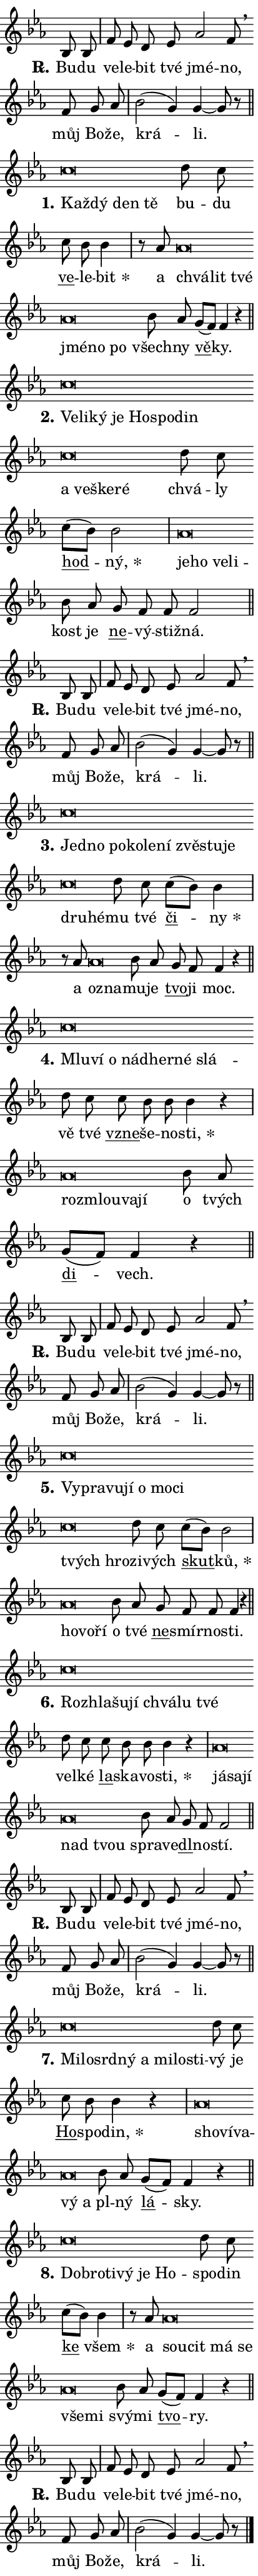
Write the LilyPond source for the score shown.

\version "2.24.0"
\header { tagline = "" }
\paper {
  indent = 0\cm
  top-margin = 0\cm
  right-margin = 0.13\cm % to fit lyric hyphens
  bottom-margin = 0\cm
  left-margin = 0\cm
  paper-width = 7\cm
  page-breaking = #ly:one-page-breaking
  system-system-spacing.basic-distance = #11
  score-system-spacing.basic-distance = #11
  ragged-last = ##f
}


%% Author: Thomas Morley
%% https://lists.gnu.org/archive/html/lilypond-user/2020-05/msg00002.html
#(define (line-position grob)
"Returns position of @var[grob} in current system:
   @code{'start}, if at first time-step
   @code{'end}, if at last time-step
   @code{'middle} otherwise
"
  (let* ((col (ly:item-get-column grob))
         (ln (ly:grob-object col 'left-neighbor))
         (rn (ly:grob-object col 'right-neighbor))
         (col-to-check-left (if (ly:grob? ln) ln col))
         (col-to-check-right (if (ly:grob? rn) rn col))
         (break-dir-left
           (and
             (ly:grob-property col-to-check-left 'non-musical #f)
             (ly:item-break-dir col-to-check-left)))
         (break-dir-right
           (and
             (ly:grob-property col-to-check-right 'non-musical #f)
             (ly:item-break-dir col-to-check-right))))
        (cond ((eqv? 1 break-dir-left) 'start)
              ((eqv? -1 break-dir-right) 'end)
              (else 'middle))))

#(define (tranparent-at-line-position vctor)
  (lambda (grob)
  "Relying on @code{line-position} select the relevant enry from @var{vctor}.
Used to determine transparency,"
    (case (line-position grob)
      ((end) (not (vector-ref vctor 0)))
      ((middle) (not (vector-ref vctor 1)))
      ((start) (not (vector-ref vctor 2))))))

noteHeadBreakVisibility =
#(define-music-function (break-visibility)(vector?)
"Makes @code{NoteHead}s transparent relying on @var{break-visibility}"
#{
  \override NoteHead.transparent =
    #(tranparent-at-line-position break-visibility)
#})

#(define delete-ledgers-for-transparent-note-heads
  (lambda (grob)
    "Reads whether a @code{NoteHead} is transparent.
If so this @code{NoteHead} is removed from @code{'note-heads} from
@var{grob}, which is supposed to be @code{LedgerLineSpanner}.
As a result ledgers are not printed for this @code{NoteHead}"
    (let* ((nhds-array (ly:grob-object grob 'note-heads))
           (nhds-list
             (if (ly:grob-array? nhds-array)
                 (ly:grob-array->list nhds-array)
                 '()))
           ;; Relies on the transparent-property being done before
           ;; Staff.LedgerLineSpanner.after-line-breaking is executed.
           ;; This is fragile ...
           (to-keep
             (remove
               (lambda (nhd)
                 (ly:grob-property nhd 'transparent #f))
               nhds-list)))
      ;; TODO find a better method to iterate over grob-arrays, similiar
      ;; to filter/remove etc for lists
      ;; For now rebuilt from scratch
      (set! (ly:grob-object grob 'note-heads)  '())
      (for-each
        (lambda (nhd)
          (ly:pointer-group-interface::add-grob grob 'note-heads nhd))
        to-keep))))

squashNotes = {
  \override NoteHead.X-extent = #'(-0.2 . 0.2)
  \override NoteHead.Y-extent = #'(-0.75 . 0)
  \override NoteHead.stencil =
    #(lambda (grob)
       (let ((pos (ly:grob-property grob 'staff-position)))
         (begin
           (if (< pos -7) (display "ERROR: Lower brevis then expected\n") (display "OK: Expected brevis position\n"))
           (if (<= pos -6) ly:text-interface::print ly:note-head::print))))
}
unSquashNotes = {
  \revert NoteHead.X-extent
  \revert NoteHead.Y-extent
  \revert NoteHead.stencil
}

hideNotes = \noteHeadBreakVisibility #begin-of-line-visible
unHideNotes = \noteHeadBreakVisibility #all-visible

% work-around for resetting accidentals
% https://lilypond.org/doc/v2.23/Documentation/notation/displaying-rhythms#unmetered-music
cadenzaMeasure = {
  \cadenzaOff
  \partial 1024 s1024
  \cadenzaOn
}

#(define-markup-command (accent layout props text) (markup?)
  "Underline accented syllable"
  (interpret-markup layout props
    #{\markup \override #'(offset . 4.3) \underline { #text }#}))

responsum = \markup \concat {
  "R" \hspace #-1.05 \path #0.1 #'((moveto 0 0.07) (lineto 0.9 0.8)) \hspace #0.05 "."
}

spaceSize = #0.6828661417322834 % exact space size for TeX Gyre Schola

\layout {
  \context {
    \Staff
    \remove "Time_signature_engraver"
    \override LedgerLineSpanner.after-line-breaking = #delete-ledgers-for-transparent-note-heads
  }
  \context {
    \Lyrics {
      \override LyricSpace.minimum-distance = \spaceSize
      \override LyricText.font-name = #"TeX Gyre Schola"
      \override LyricText.font-size = 1
      \override StanzaNumber.font-name = #"TeX Gyre Schola Bold"
      \override StanzaNumber.font-size = 1
    }
  }
  \context {
    \Score 
    \override NoteHead.text =
      #(lambda (grob) 
        (let ((pos (ly:grob-property grob 'staff-position)))
          #{\markup {
            \combine
              \halign #-0.55 \raise #(if (= pos -6) 0 0.5) \override #'(thickness . 2) \draw-line #'(3.2 . 0)
              \musicglyph "noteheads.sM1"
          }#}))
  }
}

% magnetic-lyrics.ily
%
%   written by
%     Jean Abou Samra <jean@abou-samra.fr>
%     Werner Lemberg <wl@gnu.org>
%
%   adapted by
%     Jiri Hon <jiri.hon@gmail.com>
%
% Version 2022-Apr-15

% https://www.mail-archive.com/lilypond-user@gnu.org/msg149350.html

#(define (Left_hyphen_pointer_engraver context)
   "Collect syllable-hyphen-syllable occurrences in lyrics and store
them in properties.  This engraver only looks to the left.  For
example, if the lyrics input is @code{foo -- bar}, it does the
following.

@itemize @bullet
@item
Set the @code{text} property of the @code{LyricHyphen} grob between
@q{foo} and @q{bar} to @code{foo}.

@item
Set the @code{left-hyphen} property of the @code{LyricText} grob with
text @q{foo} to the @code{LyricHyphen} grob between @q{foo} and
@q{bar}.
@end itemize

Use this auxiliary engraver in combination with the
@code{lyric-@/text::@/apply-@/magnetic-@/offset!} hook."
   (let ((hyphen #f)
         (text #f))
     (make-engraver
      (acknowledgers
       ((lyric-syllable-interface engraver grob source-engraver)
        (set! text grob)))
      (end-acknowledgers
       ((lyric-hyphen-interface engraver grob source-engraver)
        ;(when (not (grob::has-interface grob 'lyric-space-interface))
          (set! hyphen grob)));)
      ((stop-translation-timestep engraver)
       (when (and text hyphen)
         (ly:grob-set-object! text 'left-hyphen hyphen))
       (set! text #f)
       (set! hyphen #f)))))

#(define (lyric-text::apply-magnetic-offset! grob)
   "If the space between two syllables is less than the value in
property @code{LyricText@/.details@/.squash-threshold}, move the right
syllable to the left so that it gets concatenated with the left
syllable.

Use this function as a hook for
@code{LyricText@/.after-@/line-@/breaking} if the
@code{Left_@/hyphen_@/pointer_@/engraver} is active."
   (let ((hyphen (ly:grob-object grob 'left-hyphen #f)))
     (when hyphen
       (let ((left-text (ly:spanner-bound hyphen LEFT)))
         (when (grob::has-interface left-text 'lyric-syllable-interface)
           (let* ((common (ly:grob-common-refpoint grob left-text X))
                  (this-x-ext (ly:grob-extent grob common X))
                  (left-x-ext
                   (begin
                     ;; Trigger magnetism for left-text.
                     (ly:grob-property left-text 'after-line-breaking)
                     (ly:grob-extent left-text common X)))
                  ;; `delta` is the gap width between two syllables.
                  (delta (- (interval-start this-x-ext)
                            (interval-end left-x-ext)))
                  (details (ly:grob-property grob 'details))
                  (threshold (assoc-get 'squash-threshold details 0.2)))
             (when (< delta threshold)
               (let* (;; We have to manipulate the input text so that
                      ;; ligatures crossing syllable boundaries are not
                      ;; disabled.  For languages based on the Latin
                      ;; script this is essentially a beautification.
                      ;; However, for non-Western scripts it can be a
                      ;; necessity.
                      (lt (ly:grob-property left-text 'text))
                      (rt (ly:grob-property grob 'text))
                      (is-space (grob::has-interface hyphen 'lyric-space-interface))
                      (space (if is-space " " ""))
                      (extra-delta (if is-space spaceSize 0))
                      ;; Append new syllable.
                      (ltrt-space (if (and (string? lt) (string? rt))
                                (string-append lt space rt)
                                (make-concat-markup (list lt space rt))))
                      ;; Right-align `ltrt` to the right side.
                      (ltrt-space-markup (grob-interpret-markup
                               grob
                               (make-translate-markup
                                (cons (interval-length this-x-ext) 0)
                                (make-right-align-markup ltrt-space)))))
                 (begin
                   ;; Don't print `left-text`.
                   (ly:grob-set-property! left-text 'stencil #f)
                   ;; Set text and stencil (which holds all collected
                   ;; syllables so far) and shift it to the left.
                   (ly:grob-set-property! grob 'text ltrt-space)
                   (ly:grob-set-property! grob 'stencil ltrt-space-markup)
                   (ly:grob-translate-axis! grob (- (- delta extra-delta)) X))))))))))


#(define (lyric-hyphen::displace-bounds-first grob)
   ;; Make very sure this callback isn't triggered too early.
   (let ((left (ly:spanner-bound grob LEFT))
         (right (ly:spanner-bound grob RIGHT)))
     (ly:grob-property left 'after-line-breaking)
     (ly:grob-property right 'after-line-breaking)
     (ly:lyric-hyphen::print grob)))

squashThreshold = #0.4

\layout {
  \context {
    \Lyrics
    \consists #Left_hyphen_pointer_engraver
    \override LyricText.after-line-breaking =
      #lyric-text::apply-magnetic-offset!
    \override LyricHyphen.stencil = #lyric-hyphen::displace-bounds-first
    \override LyricText.details.squash-threshold = \squashThreshold
    \override LyricHyphen.minimum-distance = 0
    \override LyricHyphen.minimum-length = \squashThreshold
  }
}

squashText = \override LyricText.details.squash-threshold = 9999
unSquashText = \override LyricText.details.squash-threshold = \squashThreshold

leftText = \override LyricText.self-alignment-X = #LEFT
unLeftText = \revert LyricText.self-alignment-X

starOffset = #(lambda (grob) 
                (let ((x_offset (ly:self-alignment-interface::aligned-on-x-parent grob)))
                  (if (= x_offset 0) 0 (+ x_offset 1.2))))

star = #(define-music-function (syllable)(string?)
"Append star separator at the end of a syllable"
#{
  \once \override LyricText.X-offset = #starOffset
  \lyricmode { \markup {
    #syllable
    \override #'((font-name . "TeX Gyre Schola Bold")) \hspace #0.2 \lower #0.65 \larger "*"
  } }
#})

starAccent = #(define-music-function (syllable)(string?)
"Append star separator at the end of a syllable and make accent"
#{
  \once \override LyricText.X-offset = #starOffset
  \lyricmode { \markup {
    \accent #syllable
    \override #'((font-name . "TeX Gyre Schola Bold")) \hspace #0.2 \lower #0.65 \larger "*"
  } }
#})

breath = #(define-music-function (syllable)(string?)
"Append breathing indicator at the end of a syllable"
#{
  \lyricmode { \markup { #syllable "+" } }
#})

optionalBreath = #(define-music-function (syllable)(string?)
"Append optional breathing indicator at the end of a syllable"
#{
  \lyricmode { \markup { #syllable "(+)" } }
#})


\score {
    <<
        \new Voice = "melody" { \cadenzaOn \key es \major \relative { bes8 bes \cadenzaMeasure \bar "|" f' es d es as2 f8 \breathe \bar "" f g as \cadenzaMeasure \bar "|" bes2( g4) g~ g8 r \cadenzaMeasure \bar "||" \break } }
        \new Lyrics \lyricsto "melody" { \lyricmode { \set stanza = \responsum
Bu -- du ve -- le -- bit tvé jmé -- no, můj Bo -- že, krá -- li. } }
    >>
    \layout {}
}

\score {
    <<
        \new Voice = "melody" { \cadenzaOn \key es \major \relative { \squashNotes c''\breve*1/16 \hideNotes \breve*1/16 \bar "" \breve*1/16 \breve*1/16 \bar "" \unHideNotes \unSquashNotes d8 c \bar "" c bes bes4 \cadenzaMeasure \bar "|" r8 as8 \squashNotes as\breve*1/16 \hideNotes \breve*1/16 \bar "" \breve*1/16 \bar "" \breve*1/16 \bar "" \breve*1/16 \breve*1/16 \bar "" \unHideNotes \unSquashNotes bes8 as \bar "" g[( f)] f4 r \cadenzaMeasure \bar "||" \break } }
        \new Lyrics \lyricsto "melody" { \lyricmode { \set stanza = "1."
\leftText Kaž -- \squashText dý den tě \unLeftText \unSquashText bu -- du \markup \accent ve -- le -- \star bit a \leftText chvá -- \squashText lit tvé jmé -- no po \unLeftText \unSquashText všech -- ny \markup \accent vě -- ky. } }
    >>
    \layout {}
}

\score {
    <<
        \new Voice = "melody" { \cadenzaOn \key es \major \relative { \squashNotes c''\breve*1/16 \hideNotes \breve*1/16 \bar "" \breve*1/16 \bar "" \breve*1/16 \bar "" \breve*1/16 \bar "" \breve*1/16 \bar "" \breve*1/16 \bar "" \breve*1/16 \bar "" \breve*1/16 \bar "" \breve*1/16 \breve*1/16 \bar "" \unHideNotes \unSquashNotes d8 c \bar "" c[( bes)] bes2 \cadenzaMeasure \bar "|" \squashNotes as\breve*1/16 \hideNotes \breve*1/16 \bar "" \breve*1/16 \breve*1/16 \bar "" \unHideNotes \unSquashNotes bes8 as \bar "" g f f f2 \cadenzaMeasure \bar "||" \break } }
        \new Lyrics \lyricsto "melody" { \lyricmode { \set stanza = "2."
\leftText Ve -- \squashText li -- ký je Ho -- spo -- din a ve -- ške -- ré \unLeftText \unSquashText chvá -- ly \markup \accent hod -- \star ný, \leftText je -- \squashText ho ve -- li -- \unLeftText \unSquashText kost je \markup \accent ne -- vý -- stiž -- ná. } }
    >>
    \layout {}
}

\score {
    <<
        \new Voice = "melody" { \cadenzaOn \key es \major \relative { bes8 bes \cadenzaMeasure \bar "|" f' es d es as2 f8 \breathe \bar "" f g as \cadenzaMeasure \bar "|" bes2( g4) g~ g8 r \cadenzaMeasure \bar "||" \break } }
        \new Lyrics \lyricsto "melody" { \lyricmode { \set stanza = \responsum
Bu -- du ve -- le -- bit tvé jmé -- no, můj Bo -- že, krá -- li. } }
    >>
    \layout {}
}

\score {
    <<
        \new Voice = "melody" { \cadenzaOn \key es \major \relative { \squashNotes c''\breve*1/16 \hideNotes \breve*1/16 \bar "" \breve*1/16 \bar "" \breve*1/16 \bar "" \breve*1/16 \bar "" \breve*1/16 \bar "" \breve*1/16 \bar "" \breve*1/16 \bar "" \breve*1/16 \bar "" \breve*1/16 \breve*1/16 \bar "" \unHideNotes \unSquashNotes d8 c \bar "" c[( bes)] bes4 \cadenzaMeasure \bar "|" r8 as8 \squashNotes as\breve*1/16 \hideNotes \breve*1/16 \bar "" \unHideNotes \unSquashNotes bes8 as \bar "" g f f4 r \cadenzaMeasure \bar "||" \break } }
        \new Lyrics \lyricsto "melody" { \lyricmode { \set stanza = "3."
\leftText Jed -- \squashText no po -- ko -- le -- ní zvě -- stu -- je dru -- hé -- \unLeftText \unSquashText mu tvé \markup \accent či -- \star ny a \leftText o -- \squashText zna -- \unLeftText \unSquashText mu -- je \markup \accent tvo -- ji moc. } }
    >>
    \layout {}
}

\score {
    <<
        \new Voice = "melody" { \cadenzaOn \key es \major \relative { \squashNotes c''\breve*1/16 \hideNotes \breve*1/16 \bar "" \breve*1/16 \bar "" \breve*1/16 \bar "" \breve*1/16 \bar "" \breve*1/16 \breve*1/16 \bar "" \unHideNotes \unSquashNotes d8 c \bar "" c bes bes bes4 r \cadenzaMeasure \bar "|" \squashNotes as\breve*1/16 \hideNotes \breve*1/16 \bar "" \breve*1/16 \breve*1/16 \bar "" \unHideNotes \unSquashNotes bes8 as \bar "" g[( f)] f4 r \cadenzaMeasure \bar "||" \break } }
        \new Lyrics \lyricsto "melody" { \lyricmode { \set stanza = "4."
\leftText Mlu -- \squashText ví o nád -- her -- né slá -- \unLeftText \unSquashText vě tvé \markup \accent vzne -- še -- no -- \star sti, \leftText roz -- \squashText mlou -- va -- jí \unLeftText \unSquashText o tvých \markup \accent di -- vech. } }
    >>
    \layout {}
}

\score {
    <<
        \new Voice = "melody" { \cadenzaOn \key es \major \relative { bes8 bes \cadenzaMeasure \bar "|" f' es d es as2 f8 \breathe \bar "" f g as \cadenzaMeasure \bar "|" bes2( g4) g~ g8 r \cadenzaMeasure \bar "||" \break } }
        \new Lyrics \lyricsto "melody" { \lyricmode { \set stanza = \responsum
Bu -- du ve -- le -- bit tvé jmé -- no, můj Bo -- že, krá -- li. } }
    >>
    \layout {}
}

\score {
    <<
        \new Voice = "melody" { \cadenzaOn \key es \major \relative { \squashNotes c''\breve*1/16 \hideNotes \breve*1/16 \bar "" \breve*1/16 \bar "" \breve*1/16 \bar "" \breve*1/16 \bar "" \breve*1/16 \bar "" \breve*1/16 \bar "" \breve*1/16 \breve*1/16 \bar "" \unHideNotes \unSquashNotes d8 c \bar "" c[( bes)] bes2 \cadenzaMeasure \bar "|" \squashNotes as\breve*1/16 \hideNotes \breve*1/16 \breve*1/16 \bar "" \unHideNotes \unSquashNotes bes8 as \bar "" g f f f4 r \cadenzaMeasure \bar "||" \break } }
        \new Lyrics \lyricsto "melody" { \lyricmode { \set stanza = "5."
\leftText Vy -- \squashText pra -- vu -- jí o mo -- ci tvých hro -- \unLeftText \unSquashText zi -- vých \markup \accent skut -- \star ků, \leftText ho -- \squashText vo -- ří \unLeftText \unSquashText o tvé \markup \accent ne -- smír -- no -- sti. } }
    >>
    \layout {}
}

\score {
    <<
        \new Voice = "melody" { \cadenzaOn \key es \major \relative { \squashNotes c''\breve*1/16 \hideNotes \breve*1/16 \bar "" \breve*1/16 \bar "" \breve*1/16 \bar "" \breve*1/16 \bar "" \breve*1/16 \breve*1/16 \bar "" \unHideNotes \unSquashNotes d8 c \bar "" c bes bes bes4 r \cadenzaMeasure \bar "|" \squashNotes as\breve*1/16 \hideNotes \breve*1/16 \bar "" \breve*1/16 \bar "" \breve*1/16 \breve*1/16 \bar "" \unHideNotes \unSquashNotes bes8 as \bar "" g f f2 \cadenzaMeasure \bar "||" \break } }
        \new Lyrics \lyricsto "melody" { \lyricmode { \set stanza = "6."
\leftText Roz -- \squashText hla -- šu -- jí chvá -- lu tvé \unLeftText \unSquashText vel -- ké \markup \accent la -- ska -- vo -- \star sti, \leftText já -- \squashText sa -- jí nad tvou \unLeftText \unSquashText spra -- ve -- \markup \accent dl -- no -- stí. } }
    >>
    \layout {}
}

\score {
    <<
        \new Voice = "melody" { \cadenzaOn \key es \major \relative { bes8 bes \cadenzaMeasure \bar "|" f' es d es as2 f8 \breathe \bar "" f g as \cadenzaMeasure \bar "|" bes2( g4) g~ g8 r \cadenzaMeasure \bar "||" \break } }
        \new Lyrics \lyricsto "melody" { \lyricmode { \set stanza = \responsum
Bu -- du ve -- le -- bit tvé jmé -- no, můj Bo -- že, krá -- li. } }
    >>
    \layout {}
}

\score {
    <<
        \new Voice = "melody" { \cadenzaOn \key es \major \relative { \squashNotes c''\breve*1/16 \hideNotes \breve*1/16 \bar "" \breve*1/16 \bar "" \breve*1/16 \bar "" \breve*1/16 \bar "" \breve*1/16 \bar "" \breve*1/16 \breve*1/16 \bar "" \unHideNotes \unSquashNotes d8 c \bar "" c bes bes4 r \cadenzaMeasure \bar "|" \squashNotes as\breve*1/16 \hideNotes \breve*1/16 \bar "" \breve*1/16 \bar "" \breve*1/16 \breve*1/16 \bar "" \unHideNotes \unSquashNotes bes8 as \bar "" g[( f)] f4 r \cadenzaMeasure \bar "||" \break } }
        \new Lyrics \lyricsto "melody" { \lyricmode { \set stanza = "7."
\leftText Mi -- \squashText lo -- srd -- ný a mi -- lo -- sti -- \unLeftText \unSquashText vý je \markup \accent Ho -- spo -- \star din, \leftText sho -- \squashText ví -- va -- vý a \unLeftText \unSquashText pl -- ný \markup \accent lá -- sky. } }
    >>
    \layout {}
}

\score {
    <<
        \new Voice = "melody" { \cadenzaOn \key es \major \relative { \squashNotes c''\breve*1/16 \hideNotes \breve*1/16 \bar "" \breve*1/16 \bar "" \breve*1/16 \bar "" \breve*1/16 \breve*1/16 \bar "" \unHideNotes \unSquashNotes d8 c \bar "" c[( bes)] bes4 \cadenzaMeasure \bar "|" r8 as8 \squashNotes as\breve*1/16 \hideNotes \breve*1/16 \bar "" \breve*1/16 \bar "" \breve*1/16 \bar "" \breve*1/16 \breve*1/16 \bar "" \unHideNotes \unSquashNotes bes8 as \bar "" g[( f)] f4 r \cadenzaMeasure \bar "||" \break } }
        \new Lyrics \lyricsto "melody" { \lyricmode { \set stanza = "8."
\leftText Dob -- \squashText ro -- ti -- vý je Ho -- \unLeftText \unSquashText spo -- din \markup \accent ke \star všem a \leftText sou -- \squashText cit má se vše -- mi \unLeftText \unSquashText svý -- mi \markup \accent tvo -- ry. } }
    >>
    \layout {}
}

\score {
    <<
        \new Voice = "melody" { \cadenzaOn \key es \major \relative { bes8 bes \cadenzaMeasure \bar "|" f' es d es as2 f8 \breathe \bar "" f g as \cadenzaMeasure \bar "|" bes2( g4) g~ g8 r \cadenzaMeasure \bar "||" \break } \bar "|." }
        \new Lyrics \lyricsto "melody" { \lyricmode { \set stanza = \responsum
Bu -- du ve -- le -- bit tvé jmé -- no, můj Bo -- že, krá -- li. } }
    >>
    \layout {}
}
